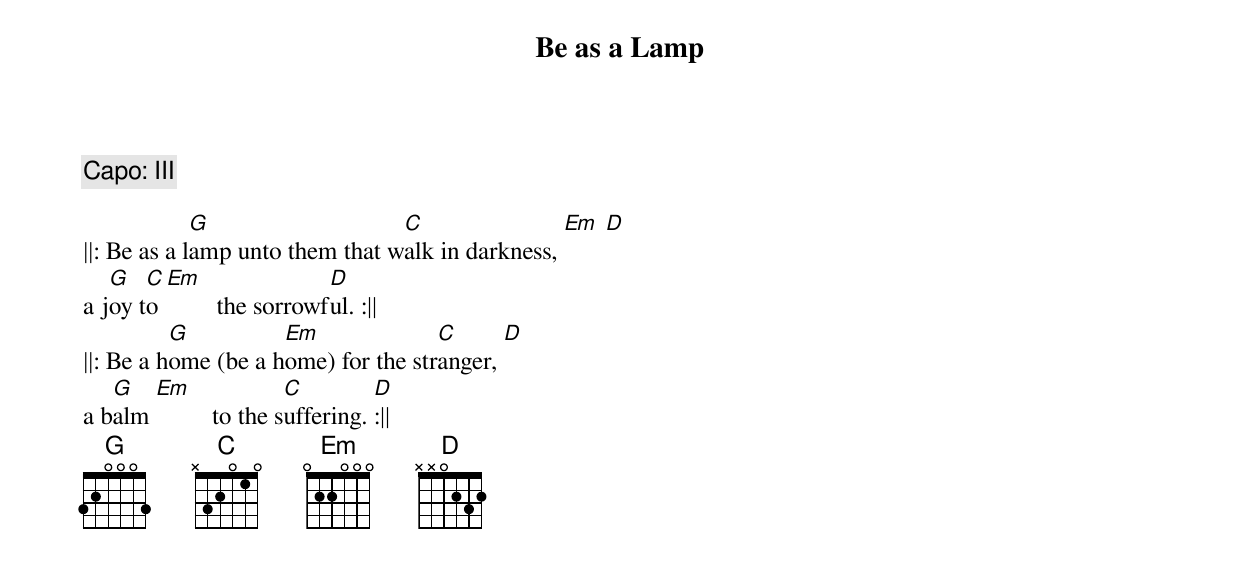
{title: Be as a Lamp}
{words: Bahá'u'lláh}
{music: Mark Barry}
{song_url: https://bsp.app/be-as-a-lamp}
{c: Capo: III}

||: Be as a l[G]amp unto them that w[C]alk in darkness, [Em] [D]
a j[G]oy t[C]o [Em]        the sorrowf[D]ul. :||
||: Be a h[G]ome (be a h[Em]ome) for the str[C]anger, [D]
a b[G]alm [Em]         to the s[C]uffering. [D]:||
